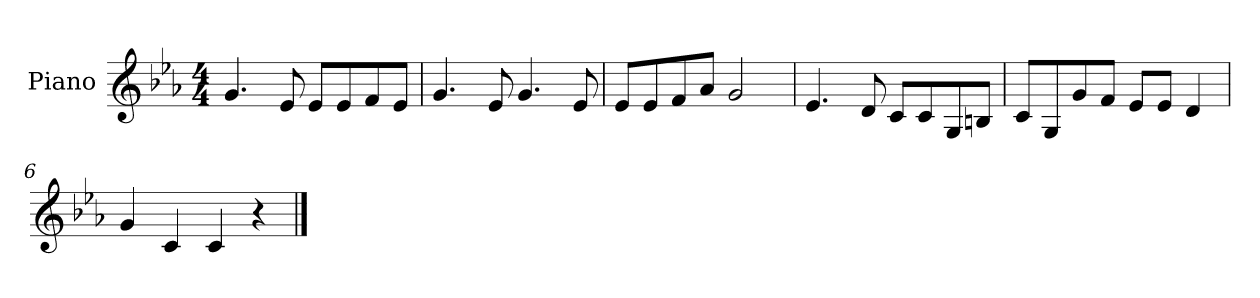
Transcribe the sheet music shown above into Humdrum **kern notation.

**kern
*part1
*staff1
*I"Piano
*I'P-no
*clefG2
*k[b-e-a-]
*M4/4
*MM90
=1
4.g/
8e-/
8e-/L
8e-/
8f/
8e-/J
=2
4.g/
8e-/
4.g/
8e-/
=3
8e-/L
8e-/
8f/
8a-/J
2g/
=4
4.e-/
8d/
8c/L
8c/
8G/
8Bn/J
=5
8c/L
8G/
8g/
8f/J
8e-/L
8e-/J
4d/
!!LO:LB:g=z
=6
4g/
4c/
4c/
4r
==
*-
